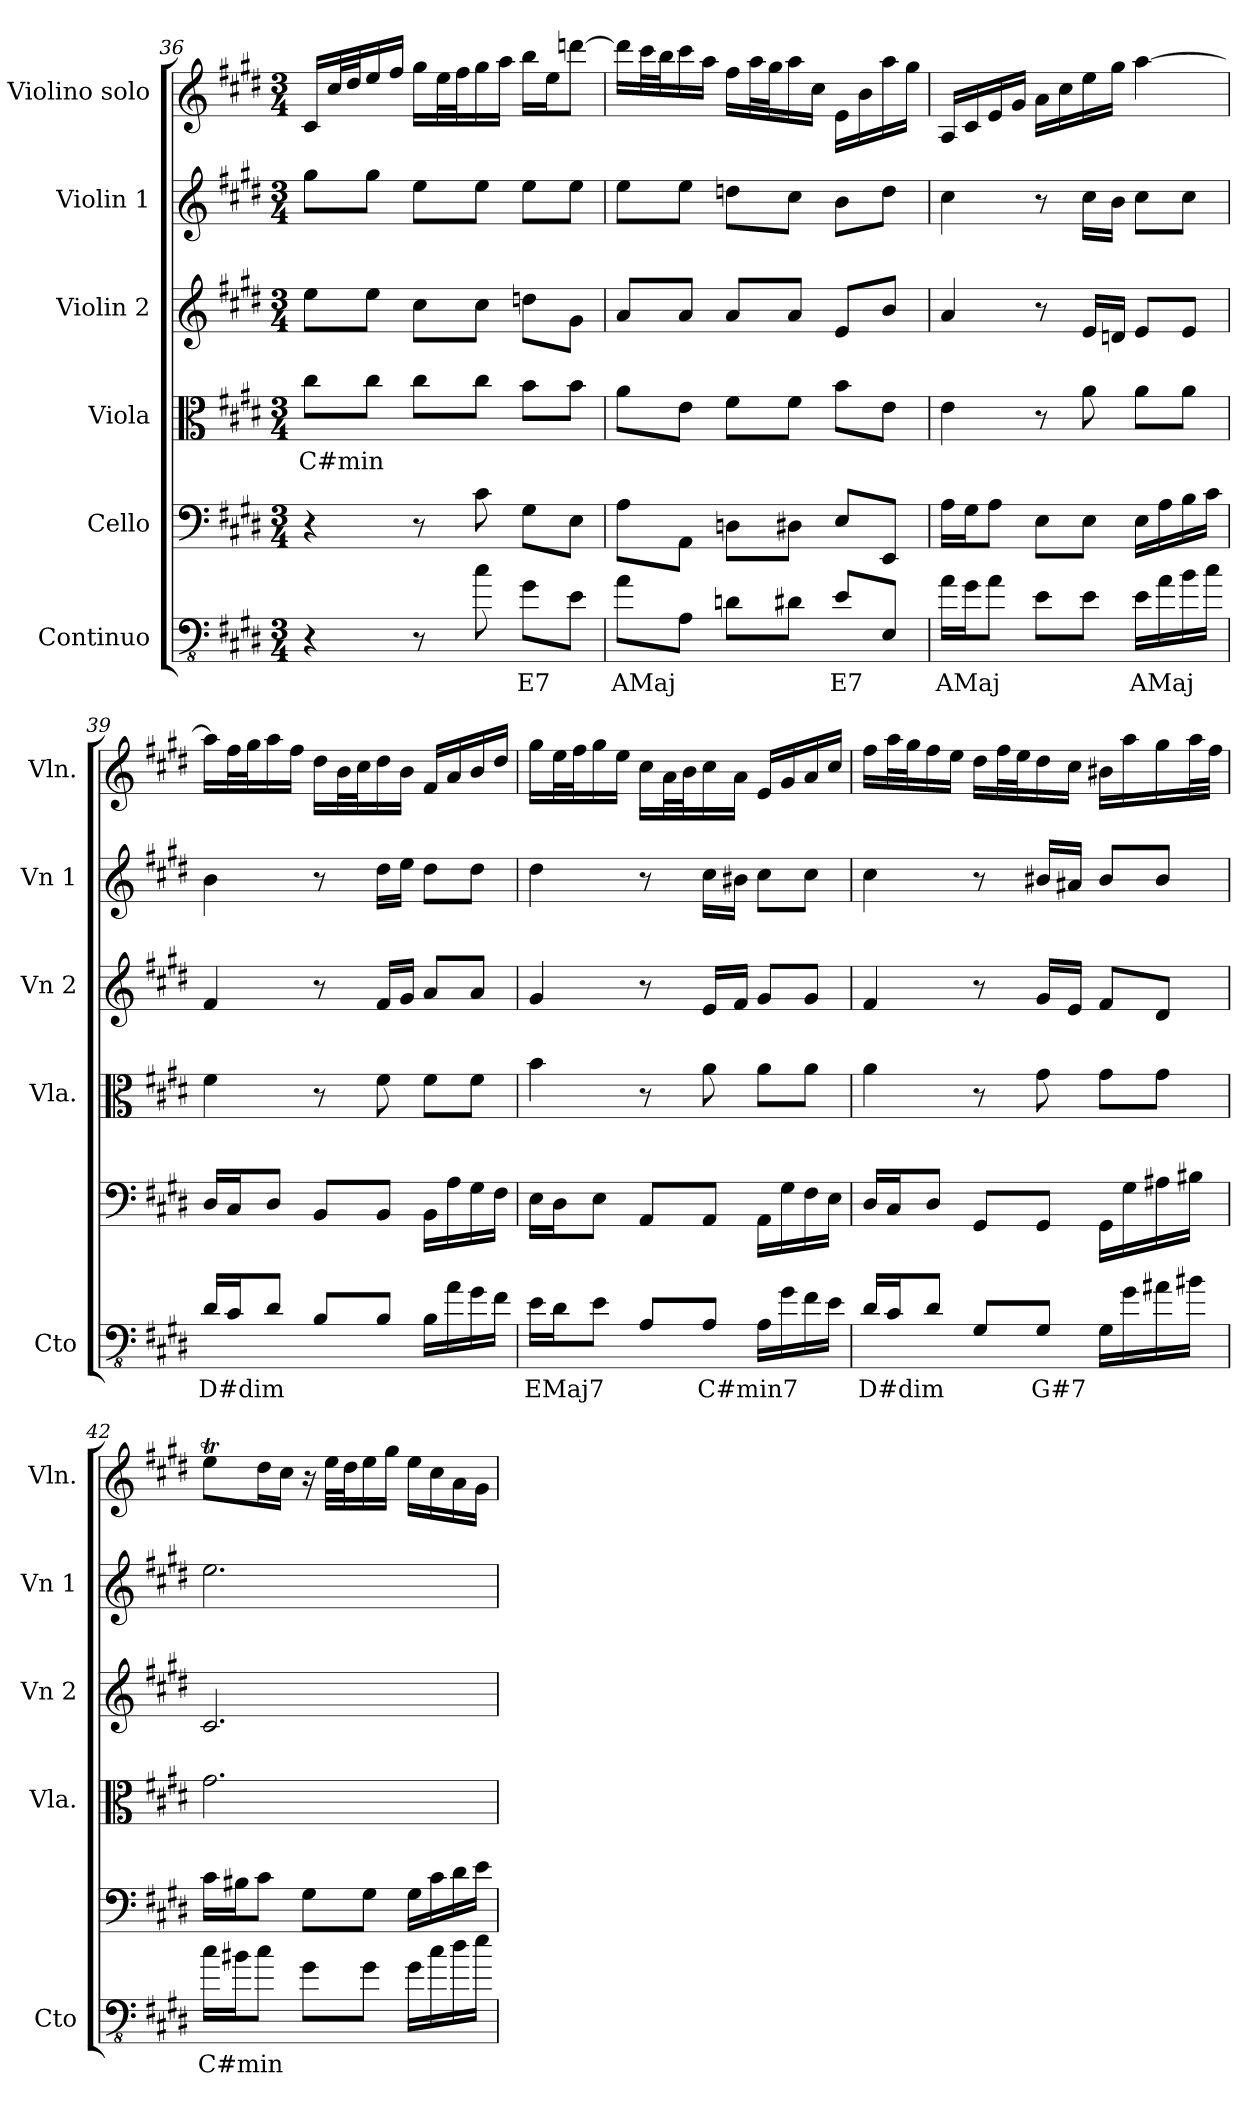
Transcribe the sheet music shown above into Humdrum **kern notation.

**kern	**text	**kern	**kern	**text	**kern	**kern	**kern
*part6	*part6	*part5	*part4	*part4	*part3	*part2	*part1
*staff6	*staff6	*staff5	*staff4	*staff4	*staff3	*staff2	*staff1
*I"Continuo	*	*I"Cello	*I"Viola	*	*I"Violin 2	*I"Violin 1	*I"Violino solo
*I'Cto	*	*	*I'Vla.	*	*I'Vn 2	*I'Vn 1	*I'Vln.
*clefFv4	*	*clefF4	*clefC3	*	*clefG2	*clefG2	*clefG2
*ITrd7c12	*	*	*	*	*	*	*
*k[f#c#g#d#]	*	*k[f#c#g#d#]	*k[f#c#g#d#]	*	*k[f#c#g#d#]	*k[f#c#g#d#]	*k[f#c#g#d#]
*M3/4	*	*M3/4	*M3/4	*	*M3/4	*M3/4	*M3/4
=36	=36	=36	=36	=36	=36	=36	=36
4r	.	4r	8cc#\L	C#min	8ee\L	8gg#\L	16c#/LL
.	.	.	.	.	.	.	32cc#/L
.	.	.	.	.	.	.	32dd#/J
.	.	.	8cc#\J	.	8ee\J	8gg#\J	16ee/
.	.	.	.	.	.	.	16ff#/JJ
8r	.	8r	8cc#\L	.	8cc#\L	8ee\L	16gg#\LL
.	.	.	.	.	.	.	32ee\L
.	.	.	.	.	.	.	32ff#\J
8C#\	.	8c#\	8cc#\J	.	8cc#\J	8ee\J	16gg#\
.	.	.	.	.	.	.	16aa\JJ
8GG#\L	E7	8G#\L	8b\L	.	8ddn\L	8ee\L	16bb\LL
.	.	.	.	.	.	.	16ee\J
8EE\J	.	8E\J	8b\J	.	8g#\J	8ee\J	[8dddn\J
!!LO:PB:g=z
=37	=37	=37	=37	=37	=37	=37	=37
8AA\L	AMaj	8A\L	8a\L	.	8a/L	8ee\L	16ddd\LL]
.	.	.	.	.	.	.	32ccc#\L
.	.	.	.	.	.	.	32bb\J
8AAA\J	.	8AA\J	8e\J	.	8a/J	8ee\J	16ccc#\
.	.	.	.	.	.	.	16aa\JJ
8DDn\L	.	8Dn\L	8f#\L	.	8a/L	8ddn\L	16ff#\LL
.	.	.	.	.	.	.	32aa\L
.	.	.	.	.	.	.	32gg#\J
8DD#X\J	.	8D#X\J	8f#\J	.	8a/J	8cc#\J	16aa\
.	.	.	.	.	.	.	16cc#\JJ
8EE/L	E7	8E/L	8b\L	.	8e/L	8b\L	16e\LL
.	.	.	.	.	.	.	16b\
8EEE/J	.	8EE/J	8e\J	.	8b/J	8dd\J	16aa\
.	.	.	.	.	.	.	16gg#\JJ
=38	=38	=38	=38	=38	=38	=38	=38
16AA\LL	AMaj	16A\LL	4e\	.	4a/	4cc#\	16A/LL
16GG#\J	.	16G#\J	.	.	.	.	16c#/
8AA\J	.	8A\J	.	.	.	.	16e/
.	.	.	.	.	.	.	16g#/JJ
8EE\L	.	8E\L	8r	.	8r	8r	16a\LL
.	.	.	.	.	.	.	16cc#\
8EE\J	.	8E\J	8a\	.	16e/LL	16cc#\LL	16ee\
.	.	.	.	.	16dn/JJ	16b\JJ	16gg#\JJ
16EE\LL	AMaj	16E\LL	8a\L	.	8e/L	8cc#\L	[4aa\
16AA\	.	16A\	.	.	.	.	.
16BB\	.	16B\	8a\J	.	8e/J	8cc#\J	.
16C#\JJ	.	16c#\JJ	.	.	.	.	.
!!LO:LB:g=z
=39	=39	=39	=39	=39	=39	=39	=39
16DD#/LL	D#dim	16D#/LL	4f#\	.	4f#/	4b\	16aa\LL]
16CC#/J	.	16C#/J	.	.	.	.	32ff#\L
.	.	.	.	.	.	.	32gg#\J
8DD#/J	.	8D#/J	.	.	.	.	16aa\
.	.	.	.	.	.	.	16ff#\JJ
8BBB/L	.	8BB/L	8r	.	8r	8r	16dd#\LL
.	.	.	.	.	.	.	32b\L
.	.	.	.	.	.	.	32cc#\J
8BBB/J	.	8BB/J	8f#\	.	16f#/LL	16dd#\LL	16dd#\
.	.	.	.	.	16g#/JJ	16ee\JJ	16b\JJ
16BBB\LL	.	16BB\LL	8f#\L	.	8a/L	8dd#\L	16f#/LL
16AA\	.	16A\	.	.	.	.	16a/
16GG#\	.	16G#\	8f#\J	.	8a/J	8dd#\J	16b/
16FF#\JJ	.	16F#\JJ	.	.	.	.	16dd#/JJ
!!LO:PB:g=z
=40	=40	=40	=40	=40	=40	=40	=40
16EE\LL	EMaj7	16E\LL	4b\	.	4g#/	4dd#\	16gg#\LL
16DD#\J	.	16D#\J	.	.	.	.	32ee\L
.	.	.	.	.	.	.	32ff#\J
8EE\J	.	8E\J	.	.	.	.	16gg#\
.	.	.	.	.	.	.	16ee\JJ
8AAA/L	.	8AA/L	8r	.	8r	8r	16cc#\LL
.	.	.	.	.	.	.	32a\L
.	.	.	.	.	.	.	32b\J
8AAA/J	C#min7	8AA/J	8a\	.	16e/LL	16cc#\LL	16cc#\
.	.	.	.	.	16f#/JJ	16b#X\JJ	16a\JJ
16AAA\LL	.	16AA\LL	8a\L	.	8g#/L	8cc#\L	16e/LL
16GG#\	.	16G#\	.	.	.	.	16g#/
16FF#\	.	16F#\	8a\J	.	8g#/J	8cc#\J	16a/
16EE\JJ	.	16E\JJ	.	.	.	.	16cc#/JJ
=41	=41	=41	=41	=41	=41	=41	=41
16DD#/LL	D#dim	16D#/LL	4a\	.	4f#/	4cc#\	16ff#\LL
16CC#/J	.	16C#/J	.	.	.	.	32aa\L
.	.	.	.	.	.	.	32gg#\J
8DD#/J	.	8D#/J	.	.	.	.	16ff#\
.	.	.	.	.	.	.	16ee\JJ
8GGG#/L	.	8GG#/L	8r	.	8r	8r	16dd#\LL
.	.	.	.	.	.	.	32ff#\L
.	.	.	.	.	.	.	32ee\J
8GGG#/J	G#7	8GG#/J	8g#\	.	16g#/LL	16b#X/LL	16dd#\
.	.	.	.	.	16e/JJ	16a#X/JJ	16cc#\JJ
16GGG#\LL	.	16GG#\LL	8g#\L	.	8f#/L	8b#/L	16b#X\LL
16GG#\	.	16G#\	.	.	.	.	16aa\
16AA#X\	.	16A#X\	8g#\J	.	8d#/J	8b#/J	16gg#\
16BB#X\JJ	.	16B#X\JJ	.	.	.	.	32aa\L
.	.	.	.	.	.	.	32ff#\JJJ
!!LO:PB:g=z
=42	=42	=42	=42	=42	=42	=42	=42
16C#\LL	C#min	16c#\LL	2.g#\	.	2.c#/	2.ee\	8eeT\L
16BB#X\J	.	16B#X\J	.	.	.	.	.
8C#\J	.	8c#\J	.	.	.	.	16dd#\L
.	.	.	.	.	.	.	16cc#\JJ
8GG#\L	.	8G#\L	.	.	.	.	16r
.	.	.	.	.	.	.	32ee\LLL
.	.	.	.	.	.	.	32dd#\J
8GG#\J	.	8G#\J	.	.	.	.	16ee\
.	.	.	.	.	.	.	16gg#\JJ
16GG#\LL	.	16G#\LL	.	.	.	.	16ee\LL
16C#\	.	16c#\	.	.	.	.	16cc#\
16D#\	.	16d#\	.	.	.	.	16a\
16E\JJ	.	16e\JJ	.	.	.	.	16g#\JJ
=	=	=	=	=	=	=	=
*-	*-	*-	*-	*-	*-	*-	*-
